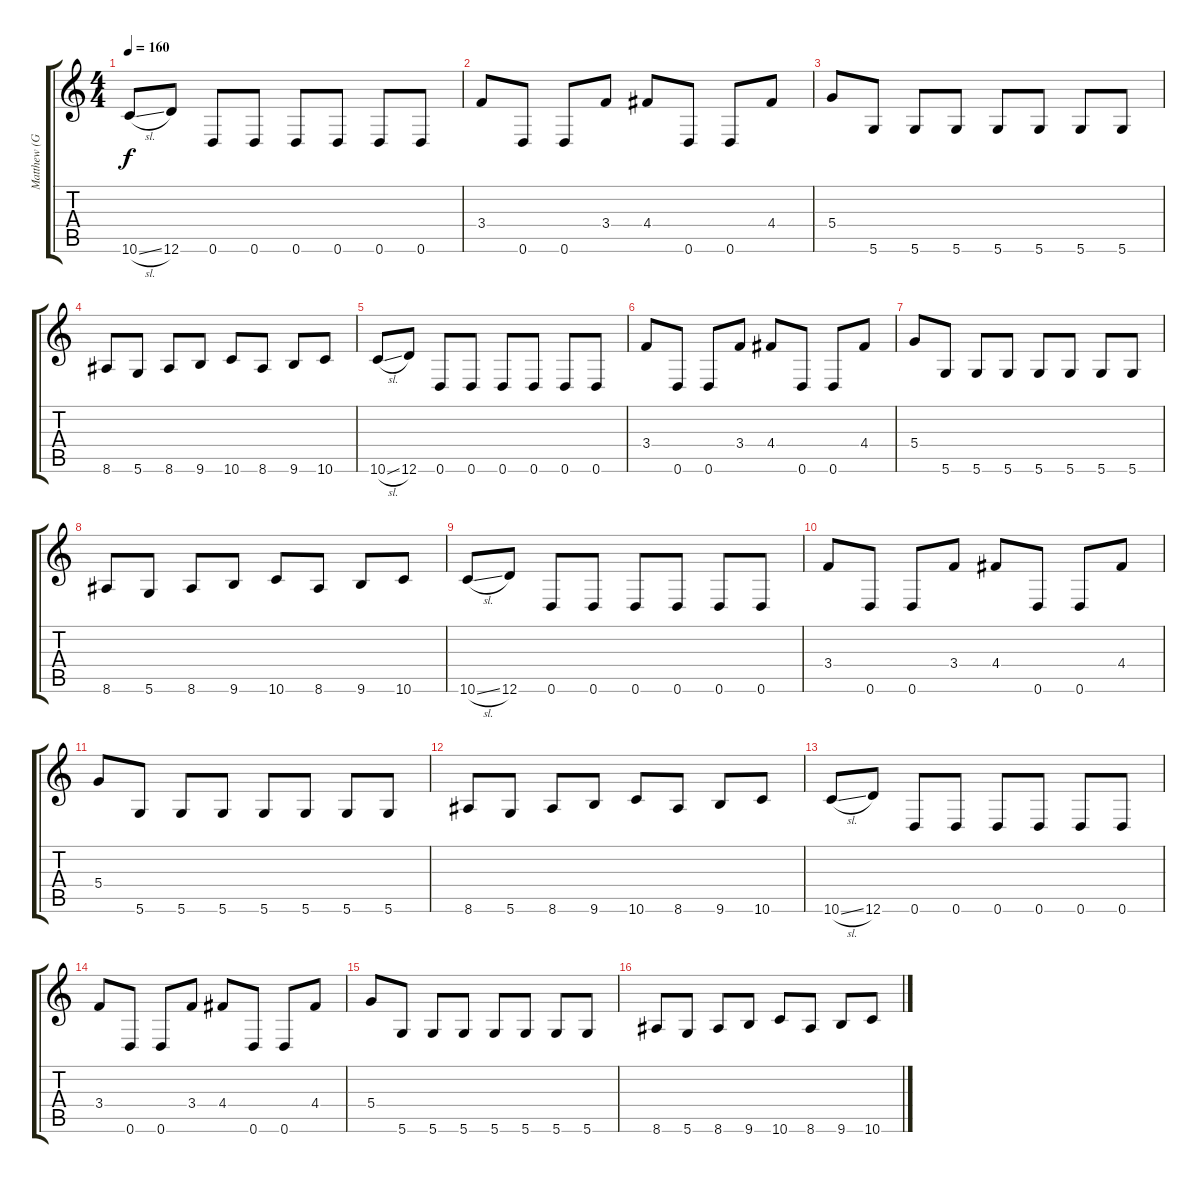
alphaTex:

\track ("Matthew (Guitar)" "Matthew (G") {instrument overdrivenguitar}
\staff {score tabs}
\tuning (E4 B3 G3 D3 A2 D2) {hide}
\ts (4 4)
\tempo 160
\clef g2
\ks c
10.6{sl}.8{dy f} 12.6.8 0.6.8 0.6.8 0.6.8 0.6.8 0.6.8 0.6.8 |
3.4.8 0.6.8 0.6.8 3.4.8 4.4.8 0.6.8 0.6.8 4.4.8 |
5.4.8 5.6.8 5.6.8 5.6.8 5.6.8 5.6.8 5.6.8 5.6.8 |
8.6.8 5.6.8 8.6.8 9.6.8 10.6.8 8.6.8 9.6.8 10.6.8 |
10.6{sl}.8 12.6.8 0.6.8 0.6.8 0.6.8 0.6.8 0.6.8 0.6.8 |
3.4.8 0.6.8 0.6.8 3.4.8 4.4.8 0.6.8 0.6.8 4.4.8 |
5.4.8 5.6.8 5.6.8 5.6.8 5.6.8 5.6.8 5.6.8 5.6.8 |
8.6.8 5.6.8 8.6.8 9.6.8 10.6.8 8.6.8 9.6.8 10.6.8 |
10.6{sl}.8 12.6.8 0.6.8 0.6.8 0.6.8 0.6.8 0.6.8 0.6.8 |
3.4.8 0.6.8 0.6.8 3.4.8 4.4.8 0.6.8 0.6.8 4.4.8 |
5.4.8 5.6.8 5.6.8 5.6.8 5.6.8 5.6.8 5.6.8 5.6.8 |
8.6.8 5.6.8 8.6.8 9.6.8 10.6.8 8.6.8 9.6.8 10.6.8 |
10.6{sl}.8 12.6.8 0.6.8 0.6.8 0.6.8 0.6.8 0.6.8 0.6.8 |
3.4.8 0.6.8 0.6.8 3.4.8 4.4.8 0.6.8 0.6.8 4.4.8 |
5.4.8 5.6.8 5.6.8 5.6.8 5.6.8 5.6.8 5.6.8 5.6.8 |
8.6.8 5.6.8 8.6.8 9.6.8 10.6.8 8.6.8 9.6.8 10.6.8
